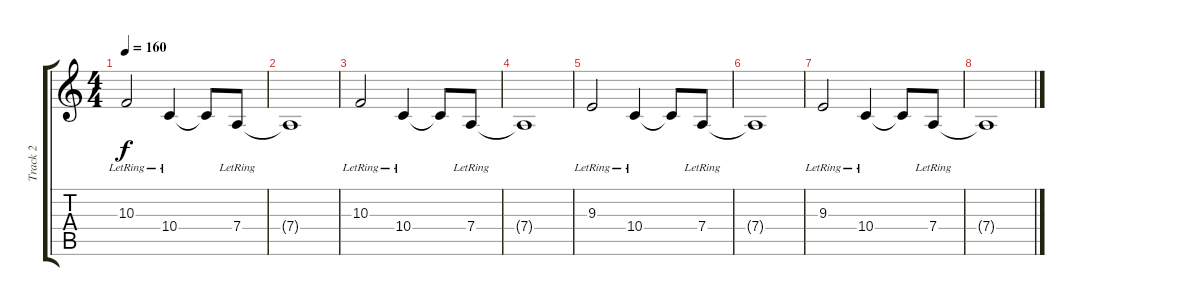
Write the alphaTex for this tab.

\track ("Track 2" "Track 2") {instrument dulcimer}
\staff {score tabs}
\tuning (E4 B3 G3 D3 A2 E2) {hide}
\ts (4 4)
\tempo 160
\clef g2
\ks c
10.3{lr}.2{dy f} 10.4{lr}.4 10.4{t}.8 7.4{lr}.8 |
7.4{t}.1 |
10.3{lr}.2 10.4{lr}.4 10.4{t}.8 7.4{lr}.8 |
7.4{t}.1 |
9.3{lr}.2 10.4{lr}.4 10.4{t}.8 7.4{lr}.8 |
7.4{t}.1 |
9.3{lr}.2 10.4{lr}.4 10.4{t}.8 7.4{lr}.8 |
7.4{t}.1
